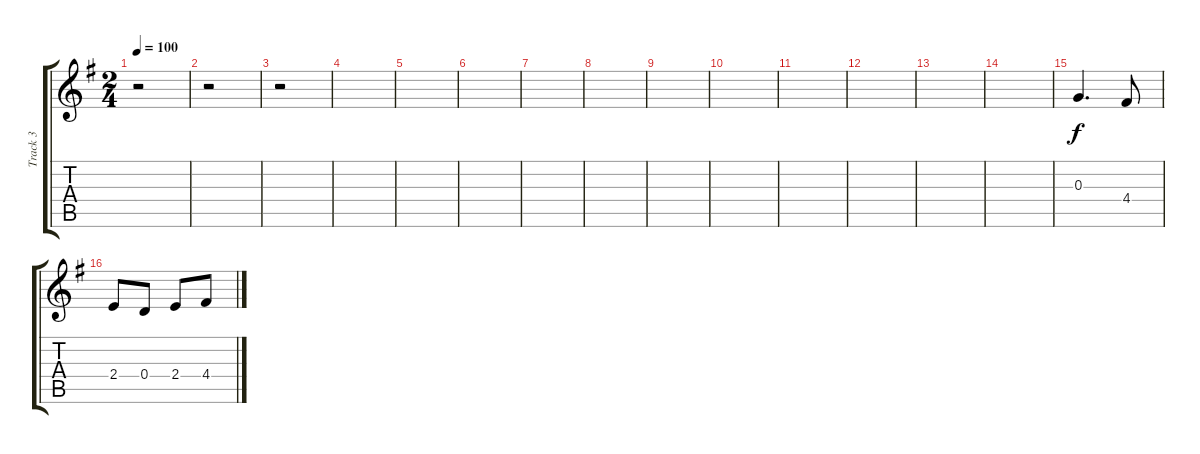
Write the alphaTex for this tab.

\track ("Track 3" "Track 3") {instrument acousticguitarnylon}
\staff {score tabs}
\tuning (E4 B3 G3 D3 A2 E2) {hide}
\ts (2 4)
\tempo 100
\clef g2
\ks g
r.2{dy f} |
r.2 |
r.2 |
|
|
|
|
|
|
|
|
|
|
|
0.3.4{d} 4.4.8 |
2.4.8 0.4.8 2.4.8 4.4.8
